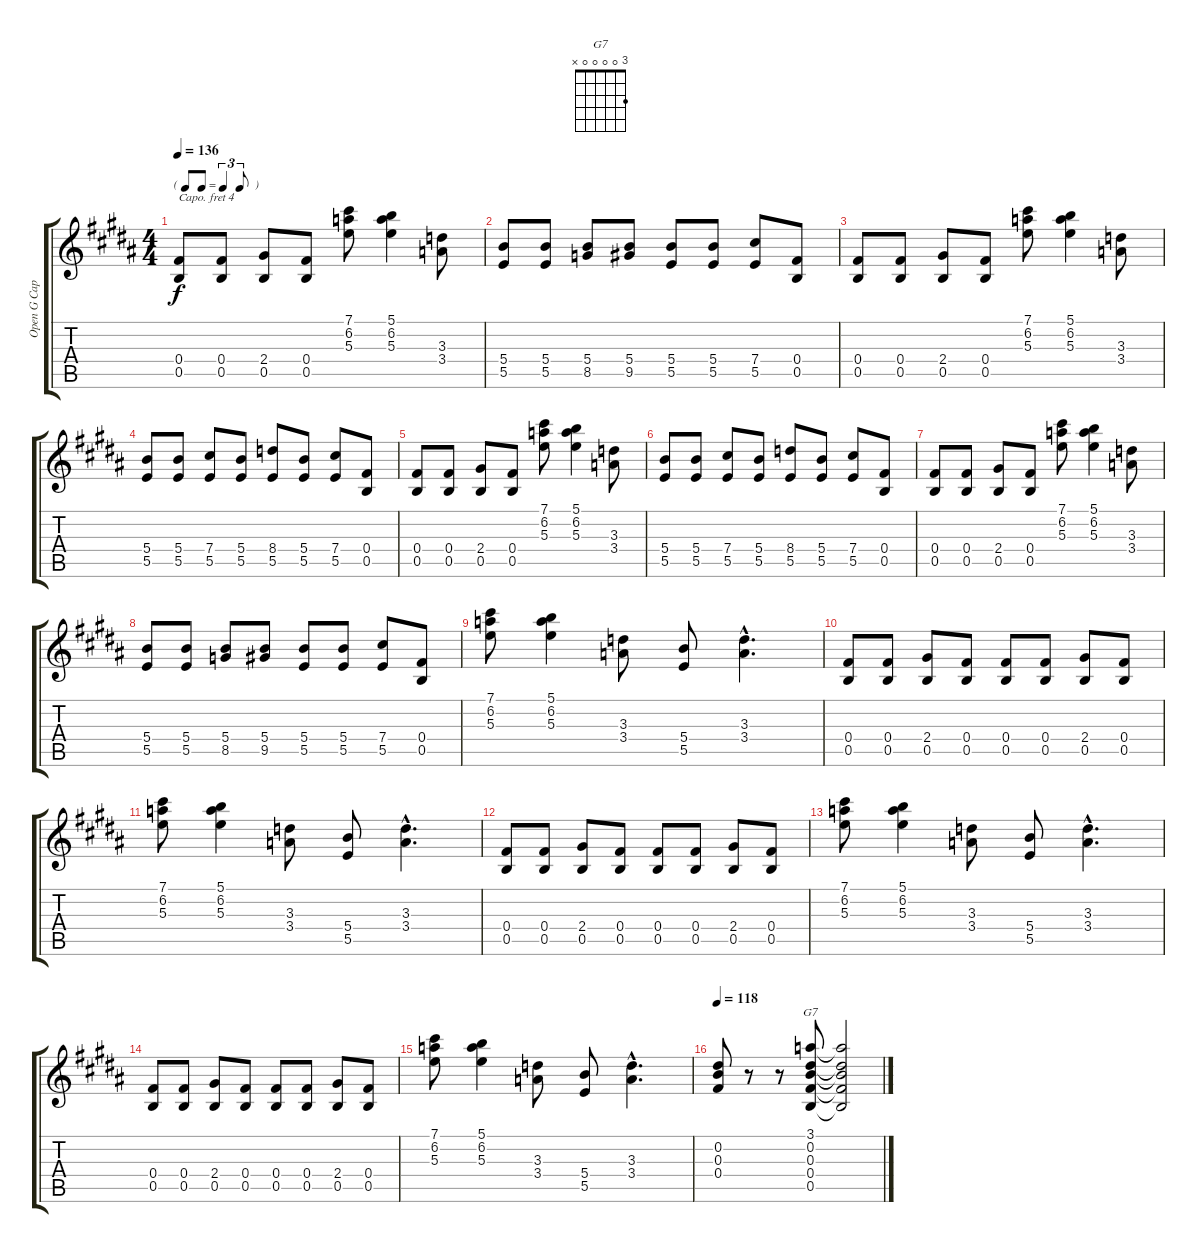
\track ("Open G Capo 4" "Open G Cap") {instrument overdrivenguitar}
\staff {score tabs}
\capo 4
\tuning (D4 B3 G3 D3 G2 D2) {hide}
\chord ("G7" 3 0 0 0 0 x)
\ts (4 4)
\tf triplet8th
\tempo 136
\clef g2
\ks b
(0.4 0.5).8{dy f} (0.4 0.5).8 (2.4 0.5).8 (0.4 0.5).8 (7.1 6.2 5.3).8 (5.1 6.2 5.3).4 (3.3 3.4).8 |
(5.4 5.5).8 (5.4 5.5).8 (5.4 8.5).8 (5.4 9.5).8 (5.4 5.5).8 (5.4 5.5).8 (7.4 5.5).8 (0.4 0.5).8 |
(0.4 0.5).8 (0.4 0.5).8 (2.4 0.5).8 (0.4 0.5).8 (7.1 6.2 5.3).8 (5.1 6.2 5.3).4 (3.3 3.4).8 |
(5.4 5.5).8 (5.4 5.5).8 (7.4 5.5).8 (5.4 5.5).8 (8.4 5.5).8 (5.4 5.5).8 (7.4 5.5).8 (0.4 0.5).8 |
(0.4 0.5).8 (0.4 0.5).8 (2.4 0.5).8 (0.4 0.5).8 (7.1 6.2 5.3).8 (5.1 6.2 5.3).4 (3.3 3.4).8 |
(5.4 5.5).8 (5.4 5.5).8 (7.4 5.5).8 (5.4 5.5).8 (8.4 5.5).8 (5.4 5.5).8 (7.4 5.5).8 (0.4 0.5).8 |
(0.4 0.5).8 (0.4 0.5).8 (2.4 0.5).8 (0.4 0.5).8 (7.1 6.2 5.3).8 (5.1 6.2 5.3).4 (3.3 3.4).8 |
(5.4 5.5).8 (5.4 5.5).8 (5.4 8.5).8 (5.4 9.5).8 (5.4 5.5).8 (5.4 5.5).8 (7.4 5.5).8 (0.4 0.5).8 |
(7.1 6.2 5.3).8 (5.1 6.2 5.3).4 (3.3 3.4).8 (5.4 5.5).8 (3.3{hac} 3.4{hac}).4{d} |
(0.4 0.5).8 (0.4 0.5).8 (2.4 0.5).8 (0.4 0.5).8 (0.4 0.5).8 (0.4 0.5).8 (2.4 0.5).8 (0.4 0.5).8 |
(7.1 6.2 5.3).8 (5.1 6.2 5.3).4 (3.3 3.4).8 (5.4 5.5).8 (3.3{hac} 3.4{hac}).4{d} |
(0.4 0.5).8 (0.4 0.5).8 (2.4 0.5).8 (0.4 0.5).8 (0.4 0.5).8 (0.4 0.5).8 (2.4 0.5).8 (0.4 0.5).8 |
(7.1 6.2 5.3).8 (5.1 6.2 5.3).4 (3.3 3.4).8 (5.4 5.5).8 (3.3{hac} 3.4{hac}).4{d} |
(0.4 0.5).8 (0.4 0.5).8 (2.4 0.5).8 (0.4 0.5).8 (0.4 0.5).8 (0.4 0.5).8 (2.4 0.5).8 (0.4 0.5).8 |
(7.1 6.2 5.3).8 (5.1 6.2 5.3).4 (3.3 3.4).8 (5.4 5.5).8 (3.3{hac} 3.4{hac}).4{d} |
\tempo 118
(0.2 0.3 0.4).8 r.8 r.8 (3.1 0.2 0.3 0.4 0.5).8{ch "G7"} (3.1{t} 0.2{t} 0.3{t} 0.4{t} 0.5{t}).2
